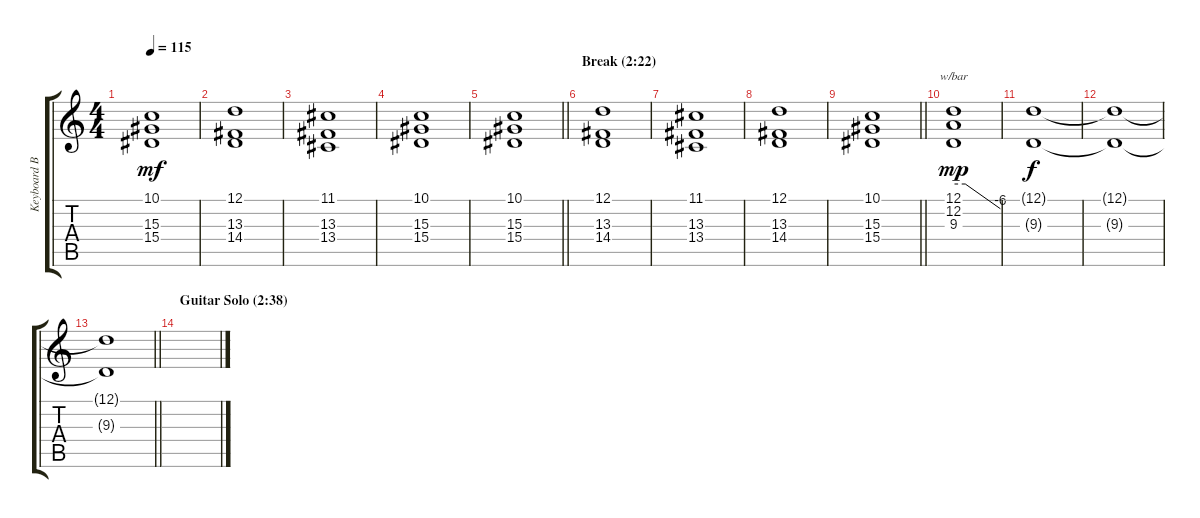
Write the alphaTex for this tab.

\track ("Keyboard Background" "Keyboard B") {instrument choiraahs}
\staff {score tabs}
\tuning (D4 A3 F3 C3 G2 D2) {hide}
\ts (4 4)
\tempo 115
\clef g2
\ks c
(10.1 15.3 15.4).1{dy mf} |
(12.1 13.3 14.4).1 |
(11.1 13.3 13.4).1 |
(10.1 15.3 15.4).1 |
\barLineRight lightlight
(10.1 15.3 15.4).1 |
\section ("" "Break (2:22)")
(12.1 13.3 14.4).1 |
(11.1 13.3 13.4).1 |
(12.1 13.3 14.4).1 |
\barLineRight lightlight
(10.1 15.3 15.4).1 |
(12.1 12.2 9.3).1{tbe (custom default 0 0 15 0 60 -24) dy mp} |
(12.1{t} 9.3{t}).1{dy f} |
(12.1{t} 9.3{t}).1 |
\barLineRight lightlight
(12.1{t} 9.3{t}).1 |
\section ("" "Guitar Solo (2:38)")
